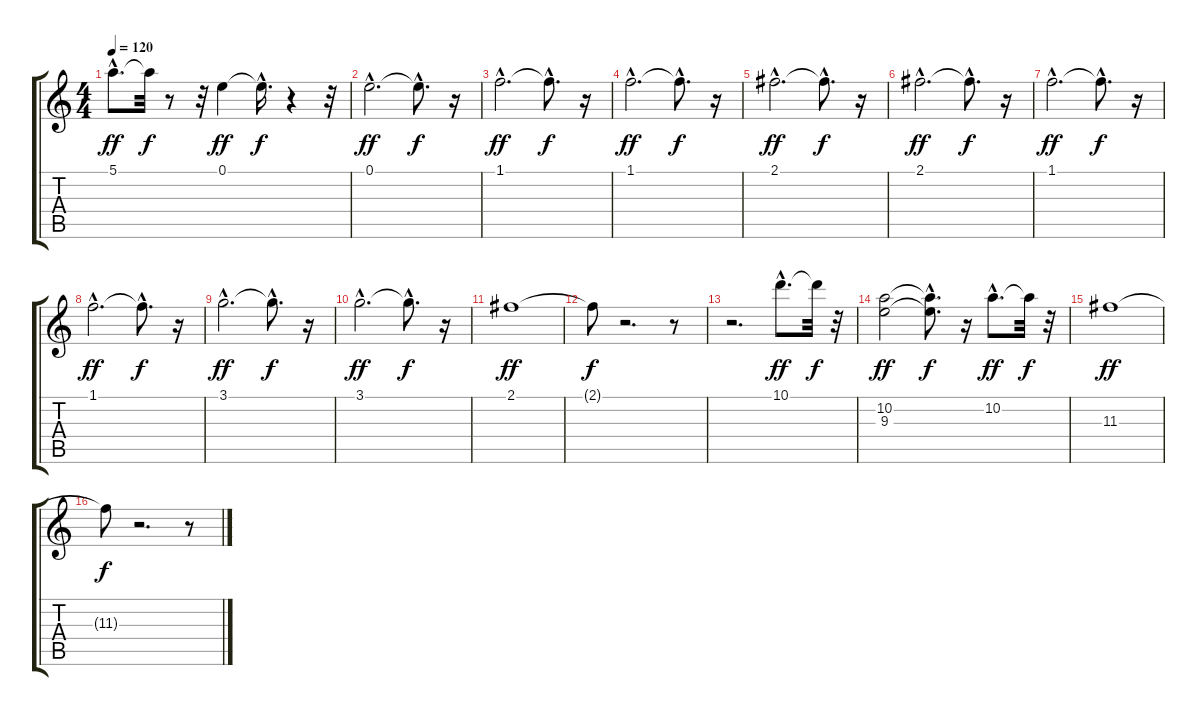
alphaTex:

\track "" {instrument distortionguitar}
\staff {score tabs}
\tuning (E4 B3 G3 D3 A2 E2) {hide}
\ts (4 4)
\tempo 120
\clef g2
\ks c
5.1{hac}.8{d dy ff} 5.1{t}.32{dy f} r.8 r.32 0.1.4{dy ff} 0.1{hac t}.16{d dy f} r.4 r.32 |
0.1{hac}.2{d dy ff} 0.1{hac t}.8{d dy f} r.16 |
1.1{hac}.2{d dy ff} 1.1{hac t}.8{d dy f} r.16 |
1.1{hac}.2{d dy ff} 1.1{hac t}.8{d dy f} r.16 |
2.1{hac}.2{d dy ff} 2.1{hac t}.8{d dy f} r.16 |
2.1{hac}.2{d dy ff} 2.1{hac t}.8{d dy f} r.16 |
1.1{hac}.2{d dy ff} 1.1{hac t}.8{d dy f} r.16 |
1.1{hac}.2{d dy ff} 1.1{hac t}.8{d dy f} r.16 |
3.1{hac}.2{d dy ff} 3.1{hac t}.8{d dy f} r.16 |
3.1{hac}.2{d dy ff} 3.1{hac t}.8{d dy f} r.16 |
2.1.1{dy ff} |
2.1{t}.8{dy f} r.2{d} r.8 |
r.2{d} 10.1{hac}.8{d dy ff} 10.1{t}.32{dy f} r.32 |
(10.2 9.3).2{dy ff} (10.2{hac t} 9.3{hac t}).8{d dy f} r.16 10.2{hac}.8{d dy ff} 10.2{t}.32{dy f} r.32 |
11.3.1{dy ff} |
11.3{t}.8{dy f} r.2{d} r.8
